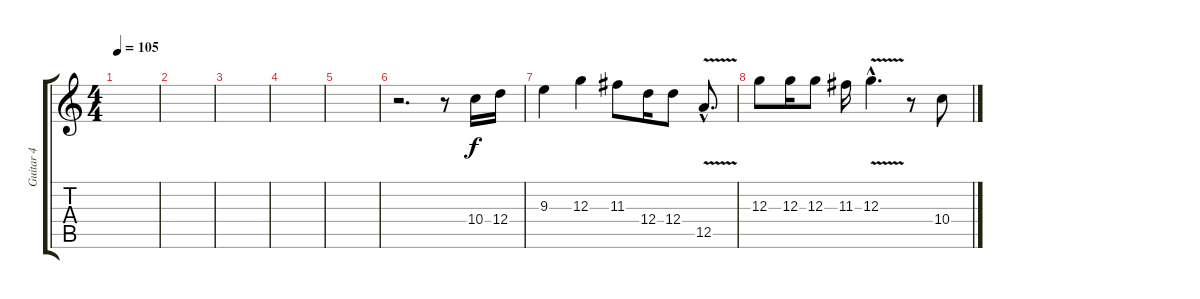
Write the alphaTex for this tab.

\track ("Guitar 4" "Guitar 4") {instrument distortionguitar}
\staff {score tabs}
\tuning (E4 B3 G3 D3 A2 E2) {hide}
\ts (4 4)
\tempo 105
\clef g2
\ks c
|
|
|
|
|
r.2{d balance 16} r.8 10.4.16 12.4.16 |
9.3.4 12.3.4 11.3.8 12.4.16 12.4.8 12.5{v hac}.8{d} |
12.3.8 12.3.16 12.3.8 11.3.16 12.3{v hac}.4{d} r.8 10.4.8
